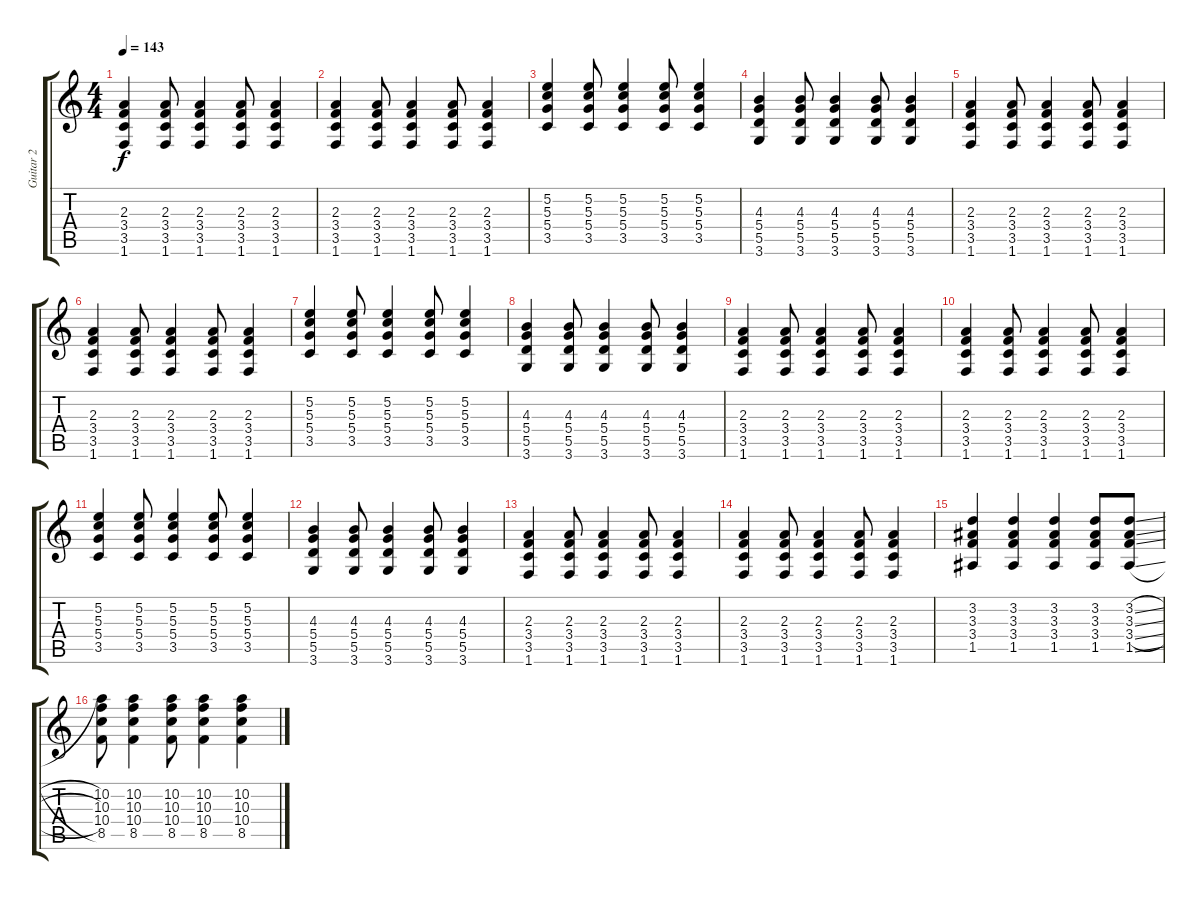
\track ("Guitar 2" "Guitar 2") {instrument electricguitarclean}
\staff {score tabs}
\tuning (E4 B3 G3 D3 A2 E2) {hide}
\ts (4 4)
\tempo 143
\clef g2
\ks c
(2.3 3.4 3.5 1.6).4{dy f} (2.3 3.4 3.5 1.6).8 (2.3 3.4 3.5 1.6).4 (2.3 3.4 3.5 1.6).8 (2.3 3.4 3.5 1.6).4 |
(2.3 3.4 3.5 1.6).4 (2.3 3.4 3.5 1.6).8 (2.3 3.4 3.5 1.6).4 (2.3 3.4 3.5 1.6).8 (2.3 3.4 3.5 1.6).4 |
(5.2 5.3 5.4 3.5).4 (5.2 5.3 5.4 3.5).8 (5.2 5.3 5.4 3.5).4 (5.2 5.3 5.4 3.5).8 (5.2 5.3 5.4 3.5).4 |
(4.3 5.4 5.5 3.6).4 (4.3 5.4 5.5 3.6).8 (4.3 5.4 5.5 3.6).4 (4.3 5.4 5.5 3.6).8 (4.3 5.4 5.5 3.6).4 |
(2.3 3.4 3.5 1.6).4 (2.3 3.4 3.5 1.6).8 (2.3 3.4 3.5 1.6).4 (2.3 3.4 3.5 1.6).8 (2.3 3.4 3.5 1.6).4 |
(2.3 3.4 3.5 1.6).4 (2.3 3.4 3.5 1.6).8 (2.3 3.4 3.5 1.6).4 (2.3 3.4 3.5 1.6).8 (2.3 3.4 3.5 1.6).4 |
(5.2 5.3 5.4 3.5).4 (5.2 5.3 5.4 3.5).8 (5.2 5.3 5.4 3.5).4 (5.2 5.3 5.4 3.5).8 (5.2 5.3 5.4 3.5).4 |
(4.3 5.4 5.5 3.6).4 (4.3 5.4 5.5 3.6).8 (4.3 5.4 5.5 3.6).4 (4.3 5.4 5.5 3.6).8 (4.3 5.4 5.5 3.6).4 |
(2.3 3.4 3.5 1.6).4 (2.3 3.4 3.5 1.6).8 (2.3 3.4 3.5 1.6).4 (2.3 3.4 3.5 1.6).8 (2.3 3.4 3.5 1.6).4 |
(2.3 3.4 3.5 1.6).4 (2.3 3.4 3.5 1.6).8 (2.3 3.4 3.5 1.6).4 (2.3 3.4 3.5 1.6).8 (2.3 3.4 3.5 1.6).4 |
(5.2 5.3 5.4 3.5).4 (5.2 5.3 5.4 3.5).8 (5.2 5.3 5.4 3.5).4 (5.2 5.3 5.4 3.5).8 (5.2 5.3 5.4 3.5).4 |
(4.3 5.4 5.5 3.6).4 (4.3 5.4 5.5 3.6).8 (4.3 5.4 5.5 3.6).4 (4.3 5.4 5.5 3.6).8 (4.3 5.4 5.5 3.6).4 |
(2.3 3.4 3.5 1.6).4 (2.3 3.4 3.5 1.6).8 (2.3 3.4 3.5 1.6).4 (2.3 3.4 3.5 1.6).8 (2.3 3.4 3.5 1.6).4 |
(2.3 3.4 3.5 1.6).4 (2.3 3.4 3.5 1.6).8 (2.3 3.4 3.5 1.6).4 (2.3 3.4 3.5 1.6).8 (2.3 3.4 3.5 1.6).4 |
(3.2 3.3 3.4 1.5).4 (3.2 3.3 3.4 1.5).4 (3.2 3.3 3.4 1.5).4 (3.2 3.3 3.4 1.5).8 (3.2{sl} 3.3{sl} 3.4{sl} 1.5{sl}).8 |
(10.2 10.3 10.4 8.5).8 (10.2 10.3 10.4 8.5).4 (10.2 10.3 10.4 8.5).8 (10.2 10.3 10.4 8.5).4 (10.2 10.3 10.4 8.5).4
